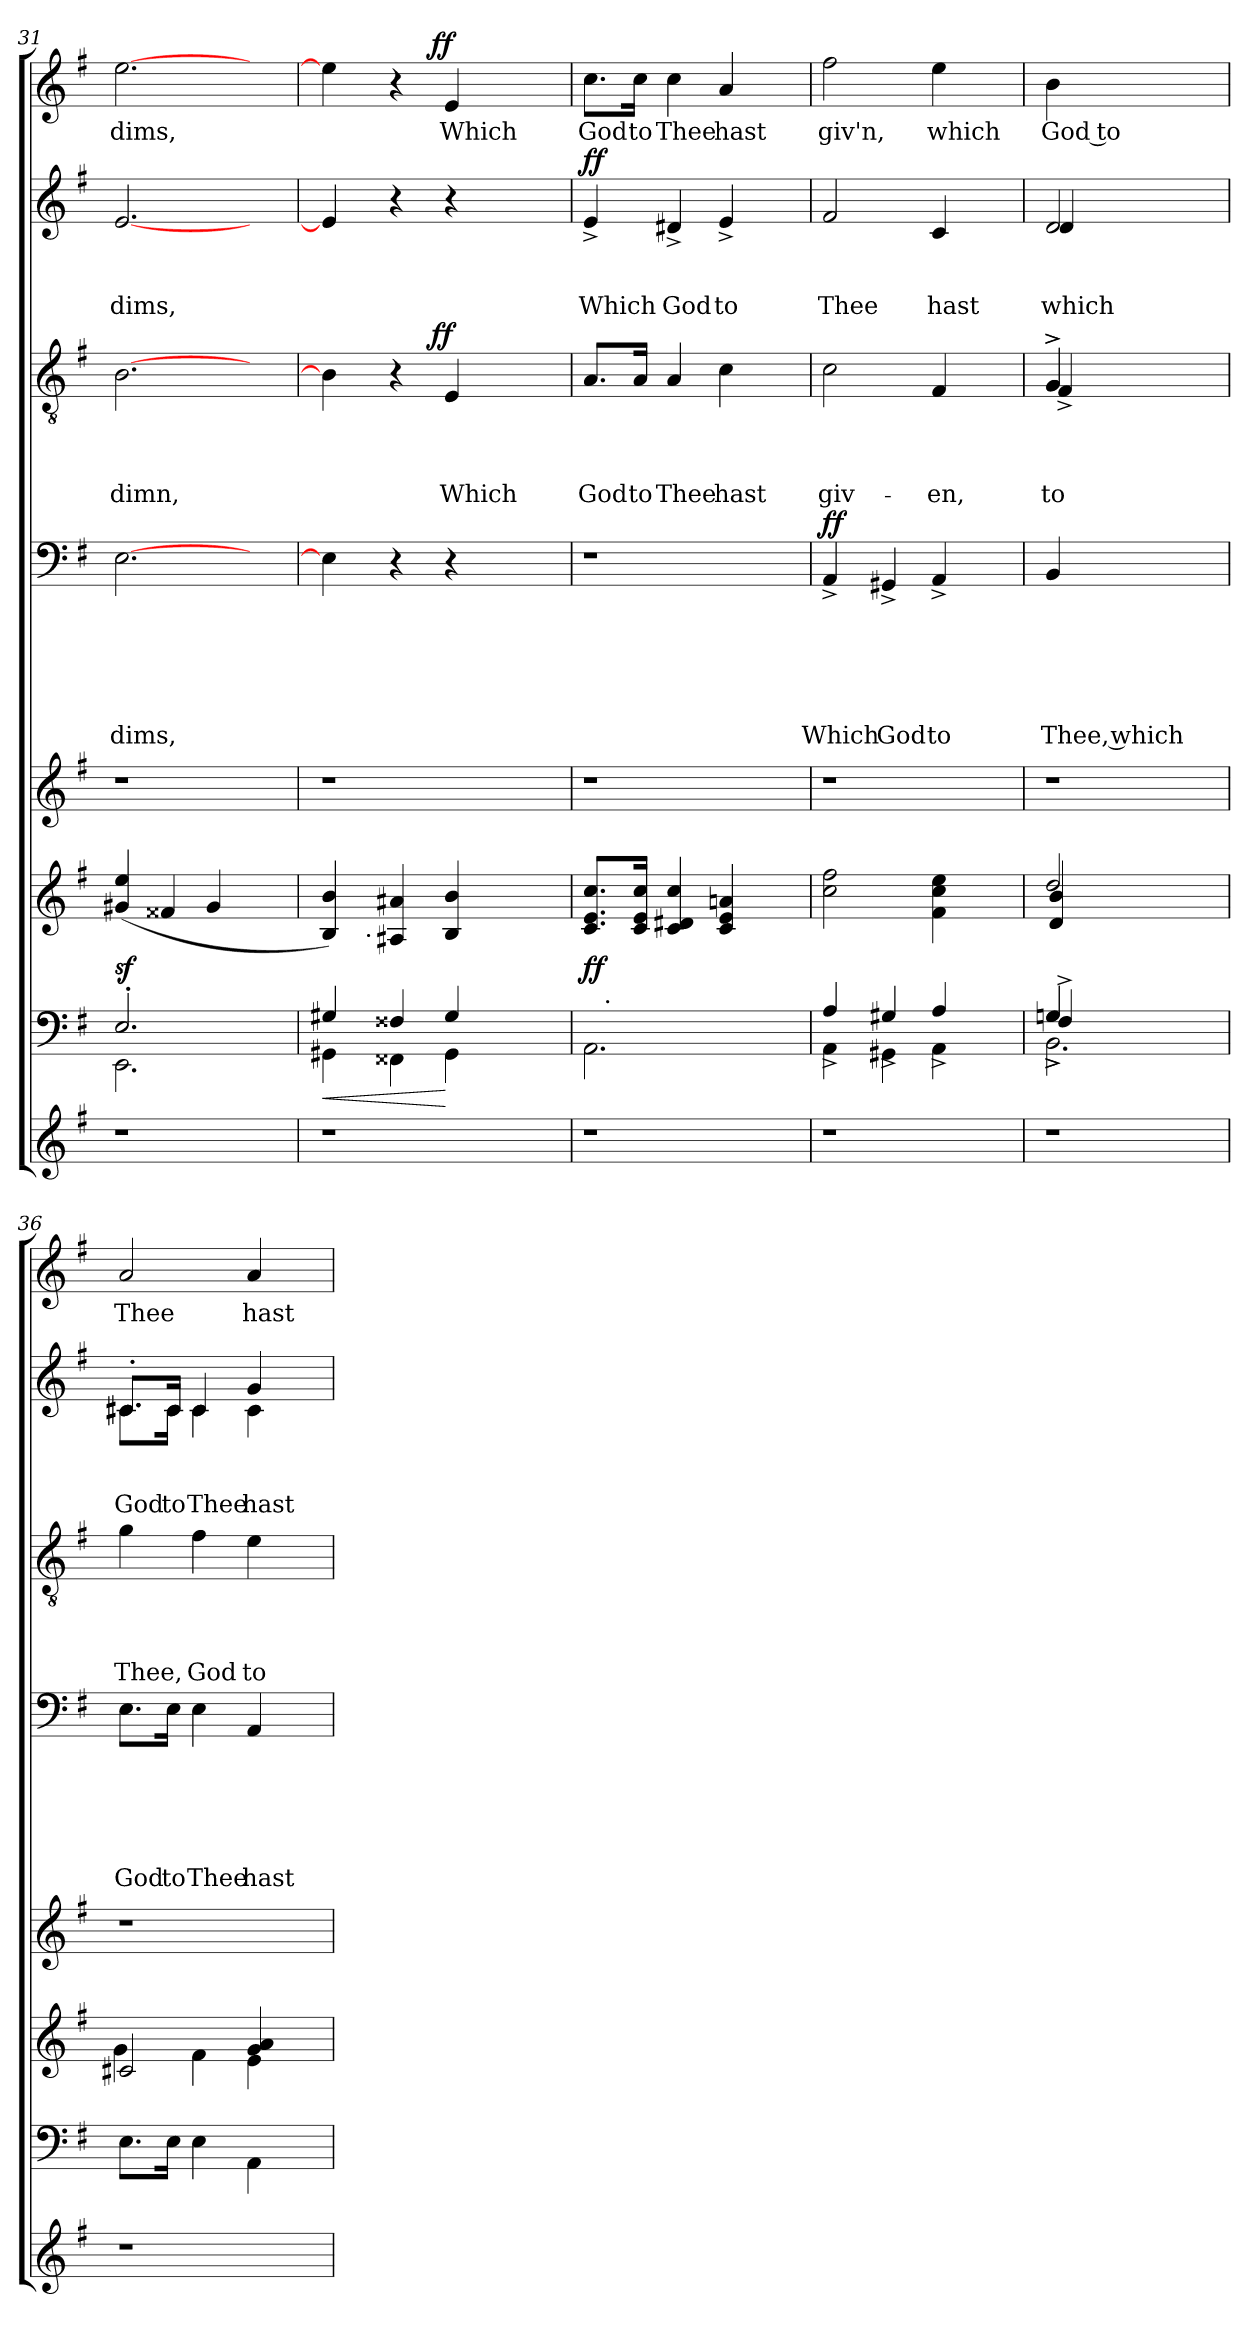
**kern	**kern	**dynam	**kern	**kern	**kern	**text	**text	**text	**text	**text	**text	**dynam	**kern	**text	**text	**text	**text	**dynam	**kern	**text	**text	**text	**dynam	**kern	**text	**dynam
*part8	*part7	*part7	*part6	*part5	*part4	*part4	*part4	*part4	*part4	*part4	*part4	*part4	*part3	*part3	*part3	*part3	*part3	*part3	*part2	*part2	*part2	*part2	*part2	*part1	*part1	*part1
*staff8	*staff7	*staff7	*staff6	*staff5	*staff4	*staff4	*staff4	*staff4	*staff4	*staff4	*staff4	*staff4	*staff3	*staff3	*staff3	*staff3	*staff3	*staff3	*staff2	*staff2	*staff2	*staff2	*staff2	*staff1	*staff1	*staff1
*clefG2	*clefF4	*	*clefG2	*clefG2	*clefF4	*	*	*	*	*	*	*	*clefGv2	*	*	*	*	*	*clefG2	*	*	*	*	*clefG2	*	*
*k[f#]	*k[f#]	*	*k[f#]	*k[f#]	*k[f#]	*	*	*	*	*	*	*	*k[f#]	*	*	*	*	*	*k[f#]	*	*	*	*	*k[f#]	*	*
*G:	*G:	*	*G:	*G:	*G:	*	*	*	*	*	*	*	*G:	*	*	*	*	*	*G:	*	*	*	*	*G:	*	*
=31	=31	=31	=31	=31	=31	=31	=31	=31	=31	=31	=31	=31	=31	=31	=31	=31	=31	=31	=31	=31	=31	=31	=31	=31	=31	=31
*	*^	*	*	*	*	*	*	*	*	*	*	*	*	*	*	*	*	*	*	*	*	*	*	*	*	*
!	!	!	!LO:DY:a	!	!	!	!	!	!	!	!	!LO:LY:b	!	!	!	!	!	!LO:LY:b	!	!	!	!	!LO:LY:b	!	!	!LO:LY:b	!
1r	2.E'>/	2.EE\	sf	(<4g#X/ 4ee/	1r	[>2.E\	.	.	.	.	.	dims,	.	[>2.B\	.	.	.	dimn,	.	[<2.e/	.	.	dims,	.	[>2.ee\	dims,	.
.	.	.	.	4f##X/	.	.	.	.	.	.	.	.	.	.	.	.	.	.	.	.	.	.	.	.	.	.	.
.	.	.	.	4g#/	.	.	.	.	.	.	.	.	.	.	.	.	.	.	.	.	.	.	.	.	.	.	.
.	4ryy	4ryy	.	4ryy	.	4ryy	.	.	.	.	.	.	.	4ryy	.	.	.	.	.	4ryy	.	.	.	.	4ryy	.	.
=32	=32	=32	=32	=32	=32	=32	=32	=32	=32	=32	=32	=32	=32	=32	=32	=32	=32	=32	=32	=32	=32	=32	=32	=32	=32	=32	=32
!	!	!	!LO:HP:b	!	!	!	!	!	!	!	!	!	!	!	!	!	!	!	!	!	!	!	!	!	!	!	!
*	*	*	*	*^	*	*	*	*	*	*	*	*	*	*^	*	*	*	*	*	*	*	*	*	*	*^	*	*
1r	4GG#X\	4G#X/	<	4B/ 4b/)	8ryy	1r	4E\]	.	.	.	.	.	.	.	4B\]	4...ryy	.	.	.	.	.	4e/]	.	.	.	.	4ee\]	4...ryy	.	.
.	.	.	.	.	32ryy	.	.	.	.	.	.	.	.	.	.	.	.	.	.	.	.	.	.	.	.	.	.	.	.	.
!	!	!	!	!	!LO:TX:b:t=.	!	!	!	!	!	!	!	!	!	!	!	!	!	!	!	!	!	!	!	!	!	!	!	!	!
.	.	.	.	.	2ryy	.	.	.	.	.	.	.	.	.	.	.	.	.	.	.	.	.	.	.	.	.	.	.	.	.
.	4FF##X\	4F##X/	.	4A#X/ 4a#X/	.	.	4r	.	.	.	.	.	.	.	4r	.	.	.	.	.	.	4r	.	.	.	.	4r	.	.	.
!	!	!	!	!	!	!	!	!	!	!	!	!	!	!	!	!	!	!	!	!	!LO:DY:a	!	!	!	!	!	!	!	!	!LO:DY:a
.	.	.	.	.	.	.	.	.	.	.	.	.	.	.	.	2ryy	.	.	.	.	ff	.	.	.	.	.	.	2ryy	.	ff
!	!	!	!	!	!	!	!	!	!	!	!	!	!	!	!	!	!	!	!	!LO:LY:b	!	!	!	!	!	!	!	!	!LO:LY:b	!
.	4GG#\	4G#/	[	4B/ 4b/	.	.	4r	.	.	.	.	.	.	.	4E/	.	.	.	.	Which	.	4r	.	.	.	.	4e/	.	Which	.
.	.	.	.	.	4ryy	.	.	.	.	.	.	.	.	.	.	.	.	.	.	.	.	.	.	.	.	.	.	.	.	.
.	4ryy	4ryy	.	4ryy	.	.	4ryy	.	.	.	.	.	.	.	4ryy	.	.	.	.	.	.	4ryy	.	.	.	.	4ryy	.	.	.
.	.	.	.	.	16.ryy	.	.	.	.	.	.	.	.	.	.	.	.	.	.	.	.	.	.	.	.	.	.	.	.	.
.	.	.	.	.	.	.	.	.	.	.	.	.	.	.	.	32ryy	.	.	.	.	.	.	.	.	.	.	.	32ryy	.	.
=33	=33	=33	=33	=33	=33	=33	=33	=33	=33	=33	=33	=33	=33	=33	=33	=33	=33	=33	=33	=33	=33	=33	=33	=33	=33	=33	=33	=33	=33	=33
!	!	!	!LO:DY:a	!	!	!	!LO:N:vis=1	!	!	!	!	!	!	!	!	!	!	!	!	!LO:LY:b	!	!	!	!	!LO:LY:b	!LO:DY:a	!	!	!LO:LY:b	!
*	*	*	*	*v	*v	*	*	*	*	*	*	*	*	*	*v	*v	*	*	*	*	*	*	*	*	*	*	*v	*v	*	*
1r	2.AA\	16ryy	ff	8.c/ 8.e/ 8.cc/L	1r	1r	.	.	.	.	.	.	.	8.A/L	.	.	.	God	.	4e^</	.	.	Which	ff	8.cc\L	God	.
!	!	!LO:TX:a:t=.	!	!	!	!	!	!	!	!	!	!	!	!	!	!	!	!	!	!	!	!	!	!	!	!	!
.	.	2...ryy	.	.	.	.	.	.	.	.	.	.	.	.	.	.	.	.	.	.	.	.	.	.	.	.	.
!	!	!	!	!	!	!	!	!	!	!	!	!	!	!	!	!	!	!LO:LY:b	!	!	!	!	!	!	!	!LO:LY:b	!
.	.	.	.	16c/ 16e/ 16cc/Jk	.	.	.	.	.	.	.	.	.	16A/Jk	.	.	.	to	.	.	.	.	.	.	16cc\Jk	to	.
!	!	!	!	!	!	!	!	!	!	!	!	!	!	!	!	!	!	!LO:LY:b	!	!	!	!	!LO:LY:b	!	!	!LO:LY:b	!
.	.	.	.	4c/ 4d#X/ 4cc/	.	.	.	.	.	.	.	.	.	4A/	.	.	.	Thee	.	4d#X^</	.	.	God	.	4cc\	Thee	.
!	!	!	!	!	!	!	!	!	!	!	!	!	!	!	!	!	!	!LO:LY:b	!	!	!	!	!LO:LY:b	!	!	!LO:LY:b	!
.	.	.	.	4c/ 4e/ 4an/	.	.	.	.	.	.	.	.	.	4c\	.	.	.	hast	.	4e^</	.	.	to	.	4a/	hast	.
.	4ryy	.	.	4ryy	.	.	.	.	.	.	.	.	.	4ryy	.	.	.	.	.	4ryy	.	.	.	.	4ryy	.	.
=34	=34	=34	=34	=34	=34	=34	=34	=34	=34	=34	=34	=34	=34	=34	=34	=34	=34	=34	=34	=34	=34	=34	=34	=34	=34	=34	=34
!	!	!	!	!	!	!	!	!	!	!	!	!LO:LY:b	!LO:DY:a	!	!	!	!	!LO:LY:b	!	!	!	!	!LO:LY:b	!	!	!LO:LY:b	!
1r	4AA\	4A^>/	.	2cc\ 2ff#\	1r	4AA^</	.	.	.	.	.	Which	ff	2c\	.	.	.	giv-	.	2f#/	.	.	Thee	.	2ff#\	giv'n,	.
!	!	!	!	!	!	!	!	!	!	!	!	!LO:LY:b	!	!	!	!	!	!	!	!	!	!	!	!	!	!	!
.	4GG#X\	4G#X^>/	.	.	.	4GG#X^</	.	.	.	.	.	God	.	.	.	.	.	.	.	.	.	.	.	.	.	.	.
!	!	!	!	!	!	!	!	!	!	!	!	!LO:LY:b	!	!	!	!	!	!LO:LY:b	!	!	!	!	!LO:LY:b	!	!	!LO:LY:b	!
.	4AA\	4A^>/	.	4f#\ 4cc\ 4ee\	.	4AA^</	.	.	.	.	.	to	.	4F#/	.	.	.	-en,	.	4c/	.	.	hast	.	4ee\	which	.
.	4ryy	4ryy	.	4ryy	.	4ryy	.	.	.	.	.	.	.	4ryy	.	.	.	.	.	4ryy	.	.	.	.	4ryy	.	.
=35	=35	=35	=35	=35	=35	=35	=35	=35	=35	=35	=35	=35	=35	=35	=35	=35	=35	=35	=35	=35	=35	=35	=35	=35	=35	=35	=35
*	*^	*^	*	*^	*	*	*	*	*	*	*	*	*	*	*	*	*	*	*	*	*	*	*	*	*	*	*
!	!	!	!	!	!	!	!	!	!	!	!	!	!	!	!LO:LY:b:rj	!	!	!	!	!	!LO:LY:b	!	!	!	!	!	!	!	!	!
*	*	*	*	*	*	*	*	*	*	*	*	*	*	*	*	*	*^	*	*	*	*	*	*	*	*	*	*	*	*	*
!	!	!	!	!	!	!	!	!	!	!	!	!	!	!	!	!	!	!	!	!	!	!LO:LY:b	!	!	!	!	!	!	!	!	!
*	*	*	*	*	*	*	*	*	*	*	*	*	*	*	*	*	*	*^	*	*	*	*	*	*	*	*	*	*	*	*	*
!	!	!	!	!	!	!	!	!	!	!	!	!	!	!	!	!	!	!	!	!	!	!	!LO:LY:b	!	!	!	!	!LO:LY:b	!	!	!	!
*	*	*	*	*	*	*	*	*	*	*	*	*	*	*	*	*	*	*	*	*	*	*	*	*	*^	*	*	*	*	*	*	*
!	!	!	!	!	!	!	!	!	!	!	!	!	!	!	!	!	!	!	!	!	!	!	!	!	!	!	!	!	!LO:LY:b	!	!	!LO:LY:b:rj	!
1r	2.BB\	4Gn^>/	4F#^>/	4G^>/	.	2dd/	4d/ 4b/	1r	4BB/	.	.	.	.	.	Thee, which	.	4G^>/	4F#^>/	4G^</	.	.	.	to	.	2d/	4d/	.	.	which	.	4b\	God to	.
.	.	4ryy	4ryy	4ryy	.	.	2ryy	.	2.ryy	.	.	.	.	.	.	.	2.ryy	2.ryy	2.ryy	.	.	.	.	.	.	2ryy	.	.	.	.	2.ryy	.	.
.	.	2ryy	2ryy	2ryy	.	2ryy	.	.	.	.	.	.	.	.	.	.	.	.	.	.	.	.	.	.	2ryy	.	.	.	.	.	.	.	.
.	4ryy	.	.	.	.	.	4ryy	.	.	.	.	.	.	.	.	.	.	.	.	.	.	.	.	.	.	4ryy	.	.	.	.	.	.	.
*	*v	*v	*v	*v	*	*	*	*	*	*	*	*	*	*	*	*	*v	*v	*v	*	*	*	*	*	*	*	*	*	*	*	*	*	*
!!LO:LB:g=z
=36	=36	=36	=36	=36	=36	=36	=36	=36	=36	=36	=36	=36	=36	=36	=36	=36	=36	=36	=36	=36	=36	=36	=36	=36	=36	=36	=36	=36
!	!	!	!	!	!	!	!	!	!	!	!	!LO:LY:b	!	!	!	!	!	!LO:LY:b	!	!	!	!	!	!LO:LY:b	!	!	!LO:LY:b	!
1r	8.E\L	.	2c#X/	4g\	1r	8.E\L	.	.	.	.	.	God	.	4g\	.	.	.	Thee,	.	8.c#X'>/L	8.c#\L	.	.	God	.	2a/	Thee	.
!	!	!	!	!	!	!	!	!	!	!	!	!LO:LY:b	!	!	!	!	!	!	!	!	!	!	!	!LO:LY:b	!	!	!	!
.	16E\Jk	.	.	.	.	16E\Jk	.	.	.	.	.	to	.	.	.	.	.	.	.	16c#/Jk	16c#\Jk	.	.	to	.	.	.	.
!	!	!	!	!	!	!	!	!	!	!	!	!LO:LY:b	!	!	!	!	!	!LO:LY:b	!	!	!	!	!	!LO:LY:b	!	!	!	!
.	4E\	.	.	4f#\	.	4E\	.	.	.	.	.	Thee	.	4f#\	.	.	.	God	.	4c#/	4c#\	.	.	Thee	.	.	.	.
!	!	!	!	!	!	!	!	!	!	!	!	!LO:LY:b	!	!	!	!	!	!LO:LY:b	!	!	!	!	!	!LO:LY:b	!	!	!LO:LY:b	!
.	4AA\	.	4e\	4g/ 4a/	.	4AA/	.	.	.	.	.	hast	.	4e\	.	.	.	to	.	4g/	4c#\	.	.	hast	.	4a/	hast	.
.	4ryy	.	4ryy	4ryy	.	4ryy	.	.	.	.	.	.	.	4ryy	.	.	.	.	.	4ryy	4ryy	.	.	.	.	4ryy	.	.
*	*	*	*v	*v	*	*	*	*	*	*	*	*	*	*	*	*	*	*	*	*v	*v	*	*	*	*	*	*	*
=	=	=	=	=	=	=	=	=	=	=	=	=	=	=	=	=	=	=	=	=	=	=	=	=	=	=
*-	*-	*-	*-	*-	*-	*-	*-	*-	*-	*-	*-	*-	*-	*-	*-	*-	*-	*-	*-	*-	*-	*-	*-	*-	*-	*-
